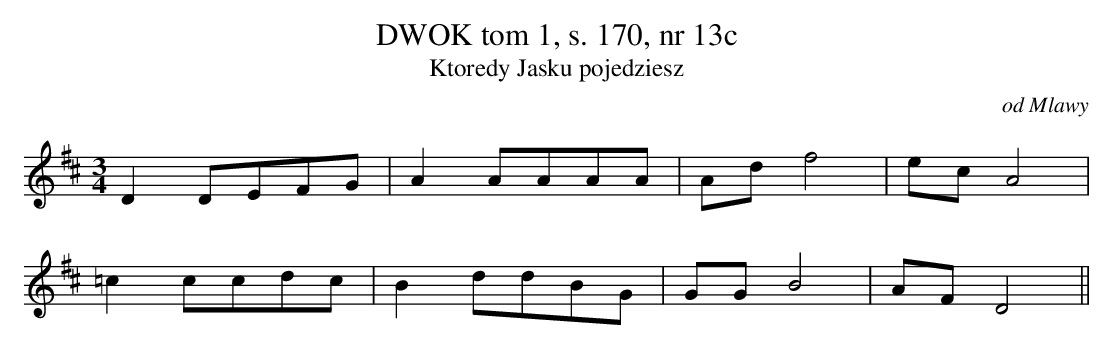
X:1
T: DWOK tom 1, s. 170, nr 13c
T: Ktoredy Jasku pojedziesz
O: od Mlawy
M: 3/4
L: 1/8
K: D
D2DEFG | A2AAAA | Adf4 | ecA4 |
=c2ccdc | B2ddBG | GGB4 | AFD4||
